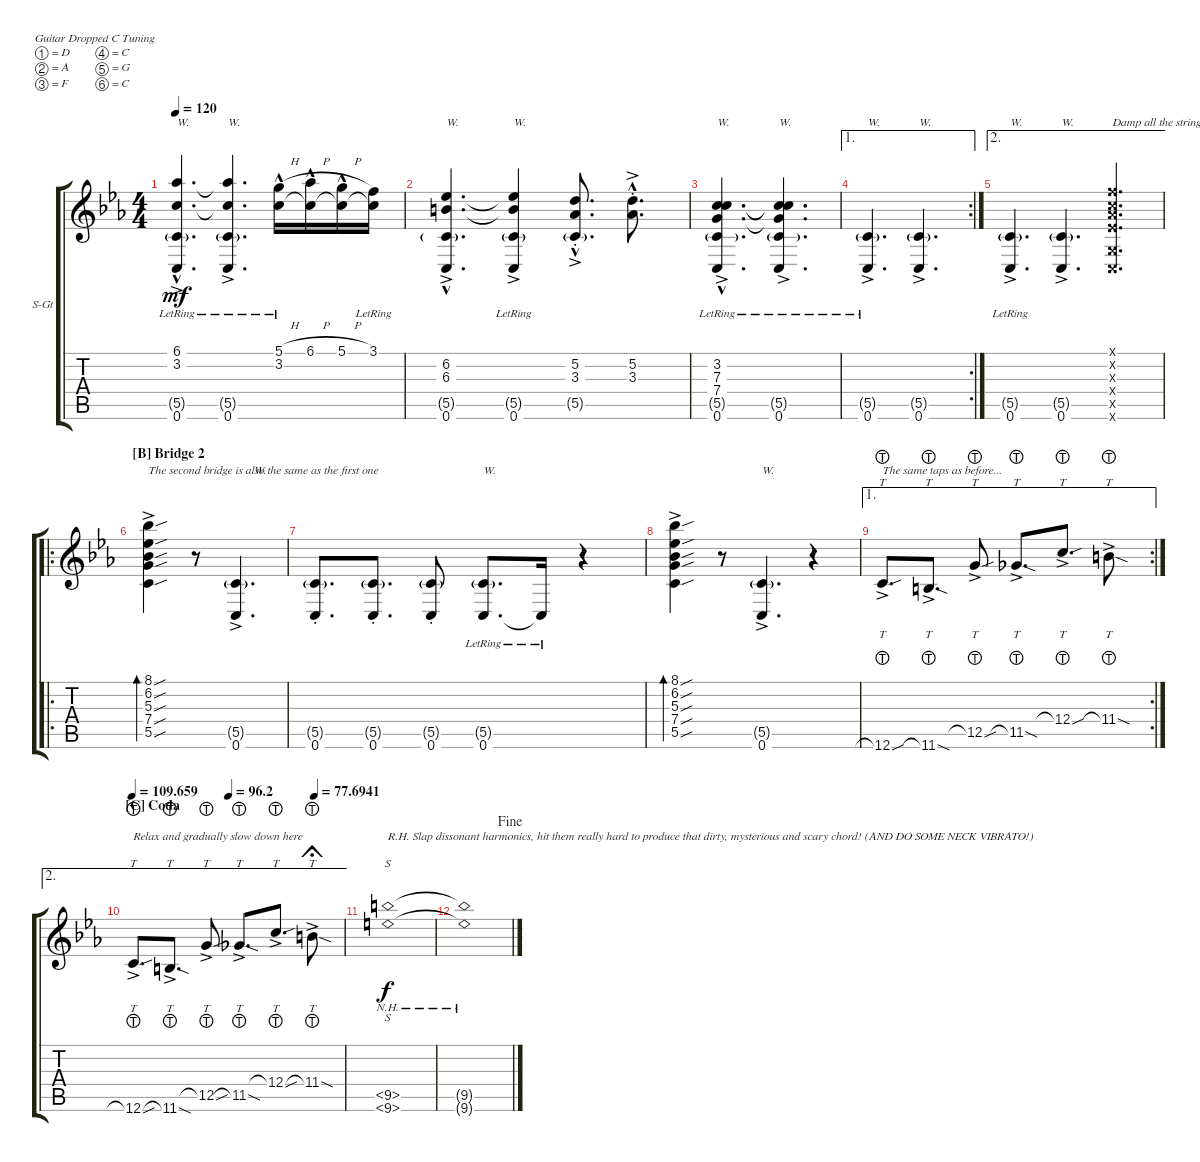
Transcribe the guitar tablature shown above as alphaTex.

\defaultSystemsLayout 4
\bracketExtendMode groupsimilarinstruments
\firstSystemTrackNameOrientation horizontal
\otherSystemsTrackNameOrientation horizontal
\track ("Steel Guitar" "S-Gt") {instrument acousticguitarsteel}
\staff {score tabs}
\tuning (D4 A3 F3 C3 G2 C2)
\ts (4 4)
\tempo 120
\clef g2
\ks eb
(6.1{hac lr} 0.6{ac lr} 5.5{g} 3.2{hac lr}).4{d txt "W." dy mf} (0.6{ac lr} 5.5{g} 6.1{lr t} 3.2{t}).4{d txt "W."} (5.1{h hac lr} 3.2{hac lr}).16 (6.1{h hac} 3.2{t}).16 (5.1{h hac} 3.2{t}).16 (3.1{lr} 3.2{t}).16 |
(6.3{ac} 0.6{ac} 5.5{g} 6.2{hac}).4{d txt "W."} (0.6{ac lr} 5.5{g} 6.2{t} 6.3{t}).4{txt "W."} (5.2{hac st} 3.3{ac} 5.5{g}).8{d} (5.2{hac st} 3.3{ac st}).8{d} |
(0.6{ac} 5.5{g} 7.3{ac lr} 7.4{ac lr} 3.2{hac lr}).4{d txt "W."} (0.6{ac lr} 5.5{g} 3.2{t} 7.3{lr t} 7.4{t}).4{d txt "W."} |
\ae 1
\rc 2
(0.6{ac lr} 5.5{g}).4{d txt "W."} (0.6{ac} 5.5{g}).4{d txt "W."} |
\ae 2
(0.6{ac lr} 5.5{g}).4{d txt "W."} (0.6{ac} 5.5{g}).4{d txt "W."} (3.1{x} 3.2{x} 3.3{x} 3.4{x} 0.5{x} 0.6{x}).4{d txt "Damp all the strings with your open palm across the fretboard "} |
\ro
\section ("B" "Bridge 2")
(5.5{sou ac} 7.4{sou ac} 5.3{sou ac} 6.2{sou ac} 8.1{sou ac}).4{bd 120 txt "The second bridge is also the same as the first one"} r.8 (0.6{ac} 5.5{g}).4{d txt "      W."} |
(0.6{st} 5.5{g}).8{d} (0.6{st} 5.5{g}).8{d} (0.6{st} 5.5{g}).8 (0.6{lr} 5.5{g}).8{d txt "W. "} 0.6{lr t}.16 r.4 |
(5.5{sou ac} 7.4{sou ac} 5.3{sou ac} 6.2{sou ac} 8.1{sou ac}).4{bd 120} r.8 (0.6{ac} 5.5{g}).4{d txt "W. "} r.4 |
\ae 1
\rc 2
12.6{sou lht ac}.8{tt d txt "The same taps as before..."} 11.6{sod lht ac}.8{tt d} 12.5{sou lht ac}.8{tt} 11.5{sod lht ac}.8{tt d} 12.4{sou lht ac}.8{tt d} 11.4{sod lht ac}.8{tt} |
\ae 2
\section ("C" "Coda")
\tempo
109.659
\tempo (96.2 0.45625)
\tempo (77.6941 0.8625)
12.6{sou lht ac}.8{tt d txt "Relax and gradually slow down here"} 11.6{sod lht ac}.8{tt d} 12.5{sou lht ac}.8{tt} 11.5{sod lht ac}.8{tt d} 12.4{sou lht ac}.8{tt d} 11.4{sod lht ac}.8{tt fermata (short 0.44)} |
(9.5{nh} 9.6{nh}).1{s txt "R.H. Slap dissonant harmonics, hit them really hard to produce that dirty, mysterious and scary chord! (AND DO SOME NECK VIBRATO!)" dy f} |
\jump fine
(9.6{nh t} 9.5{nh t}).1
